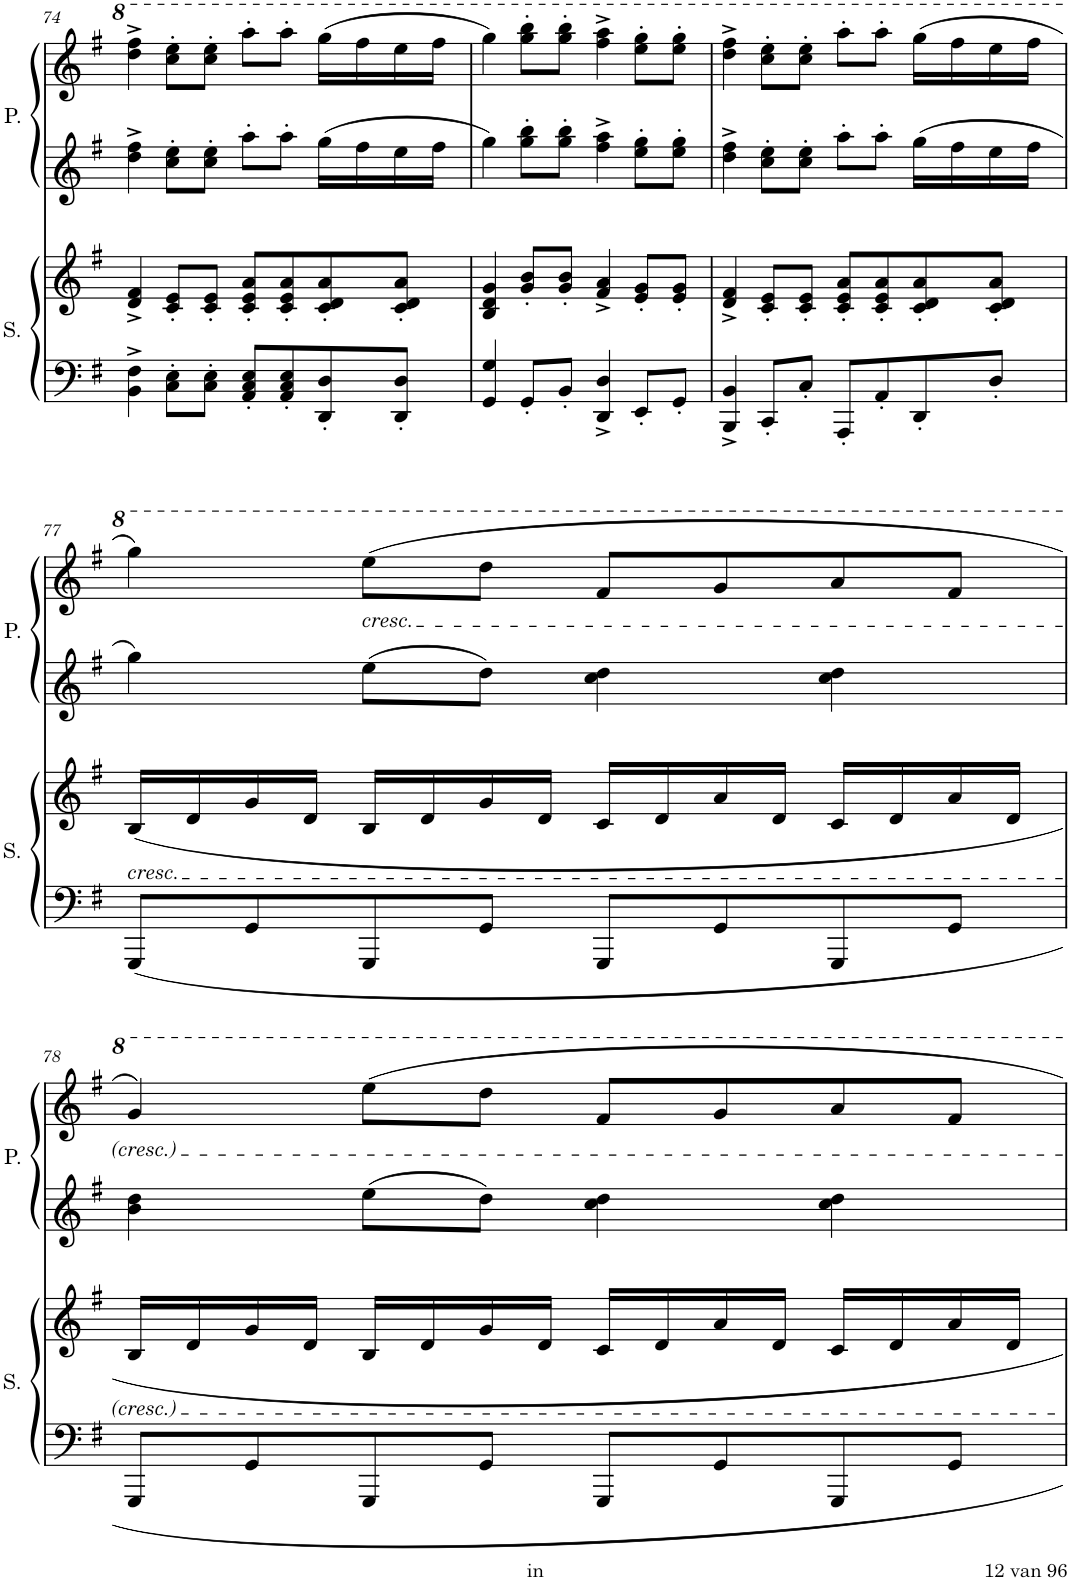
**kern	**kern	**kern	**kern
*part2	*part2	*part1	*part1
*staff4	*staff3	*staff2	*staff1
*I"Secondo	*	*I"Primo	*
*I'S.	*	*I'P.	*
!!LO:PB:g=z
*clefF4	*clefG2	*clefG2	*clefG2
*k[f#]	*k[f#]	*k[f#]	*k[f#]
*M4/4	*M4/4	*M4/4	*M4/4
*met(c)	*met(c)	*met(c)	*met(c)
=74	=74	=74	=74
4BB\^ 4F#\^	4d/^ 4f#/^	4dd\^ 4ff#\^	4ddd\^ 4fff#\^
8C\' 8E\'L	8c/' 8e/'L	8cc\' 8ee\'L	8ccc\' 8eee\'L
8C\' 8E\'J	8c/' 8e/'J	8cc\' 8ee\'J	8ccc\' 8eee\'J
8AA/' 8C/' 8E/'L	8c/' 8e/' 8a/'L	8aa'\L	8aaa'\L
8AA/' 8C/' 8E/'	8c/' 8e/' 8a/'	8aa'\J	8aaa'\J
8DD/' 8D/'	8c/' 8d/' 8a/'	16gg\LL	(16ggg\LL
.	.	16ff#\	16fff#\
8DD/' 8D/'J	8c/' 8d/' 8a/'J	16ee\	16eee\
.	.	16ff#\JJ	16fff#\JJ
=75	=75	=75	=75
4GG/ 4G/	4B/ 4d/ 4g/	4gg\	4ggg\)
8GG'/L	8g/' 8b/'L	8gg\' 8bb\'L	8ggg\' 8bbb\'L
8BB'/J	8g/' 8b/'J	8gg\' 8bb\'J	8ggg\' 8bbb\'J
4DD/^ 4D/^	4f#/^ 4a/^	4ff#\^ 4aa\^	4fff#\^ 4aaa\^
8EE'/L	8e/' 8g/'L	8ee\' 8gg\'L	8eee\' 8ggg\'L
8GG'/J	8e/' 8g/'J	8ee\' 8gg\'J	8eee\' 8ggg\'J
=76	=76	=76	=76
4BBB/^ 4BB/^	4d/^ 4f#/^	4dd\^ 4ff#\^	4ddd\^ 4fff#\^
8CC'/L	8c/' 8e/'L	8cc\' 8ee\'L	8ccc\' 8eee\'L
8C'/J	8c/' 8e/'J	8cc\' 8ee\'J	8ccc\' 8eee\'J
8AAA'/L	8c/' 8e/' 8a/'L	8aa'\L	8aaa'\L
8AA'/	8c/' 8e/' 8a/'	8aa'\J	8aaa'\J
8DD'/	8c/' 8d/' 8a/'	16gg\LL	(16ggg\LL
.	.	16ff#\	16fff#\
8D'/J	8c/' 8d/' 8a/'J	16ee\	16eee\
.	.	16ff#\JJ	16fff#\JJ
!!LO:LB:g=z
=77	=77	=77	=77
!	!LO:TX:b:i:t=cresc.	!	!
8GGG/L	16B/LL	4gg\	4ggg\)
.	16d/	.	.
8GG/	16g/	.	.
.	16d/JJ	.	.
!	!	!	!LO:TX:b:i:t=cresc.
8GGG/	16B/LL	8ee\L	(8eee\L
.	16d/	.	.
8GG/J	16g/	8dd\J	8ddd\J
.	16d/JJ	.	.
8GGG/L	16c/LL	4cc\ 4dd\	8ff#/L
.	16d/	.	.
8GG/	16a/	.	8gg/
.	16d/JJ	.	.
8GGG/	16c/LL	4cc\ 4dd\	8aa/
.	16d/	.	.
8GG/J	16a/	.	8ff#/J
.	16d/JJ	.	.
!!LO:LB:g=z
=78	=78	=78	=78
8GGG/L	16B/LL	4b\ 4dd\	4gg/)
.	16d/	.	.
8GG/	16g/	.	.
.	16d/JJ	.	.
8GGG/	16B/LL	8ee\L	8eee\L
.	16d/	.	.
8GG/J	16g/	8dd\J	8ddd\J
.	16d/JJ	.	.
8GGG/L	16c/LL	4cc\ 4dd\	8ff#/L
.	16d/	.	.
8GG/	16a/	.	8gg/
.	16d/JJ	.	.
8GGG/	16c/LL	4cc\ 4dd\	8aa/
.	16d/	.	.
8GG/J	16a/	.	8ff#/J
.	16d/JJ	.	.
=	=	=	=
*-	*-	*-	*-
